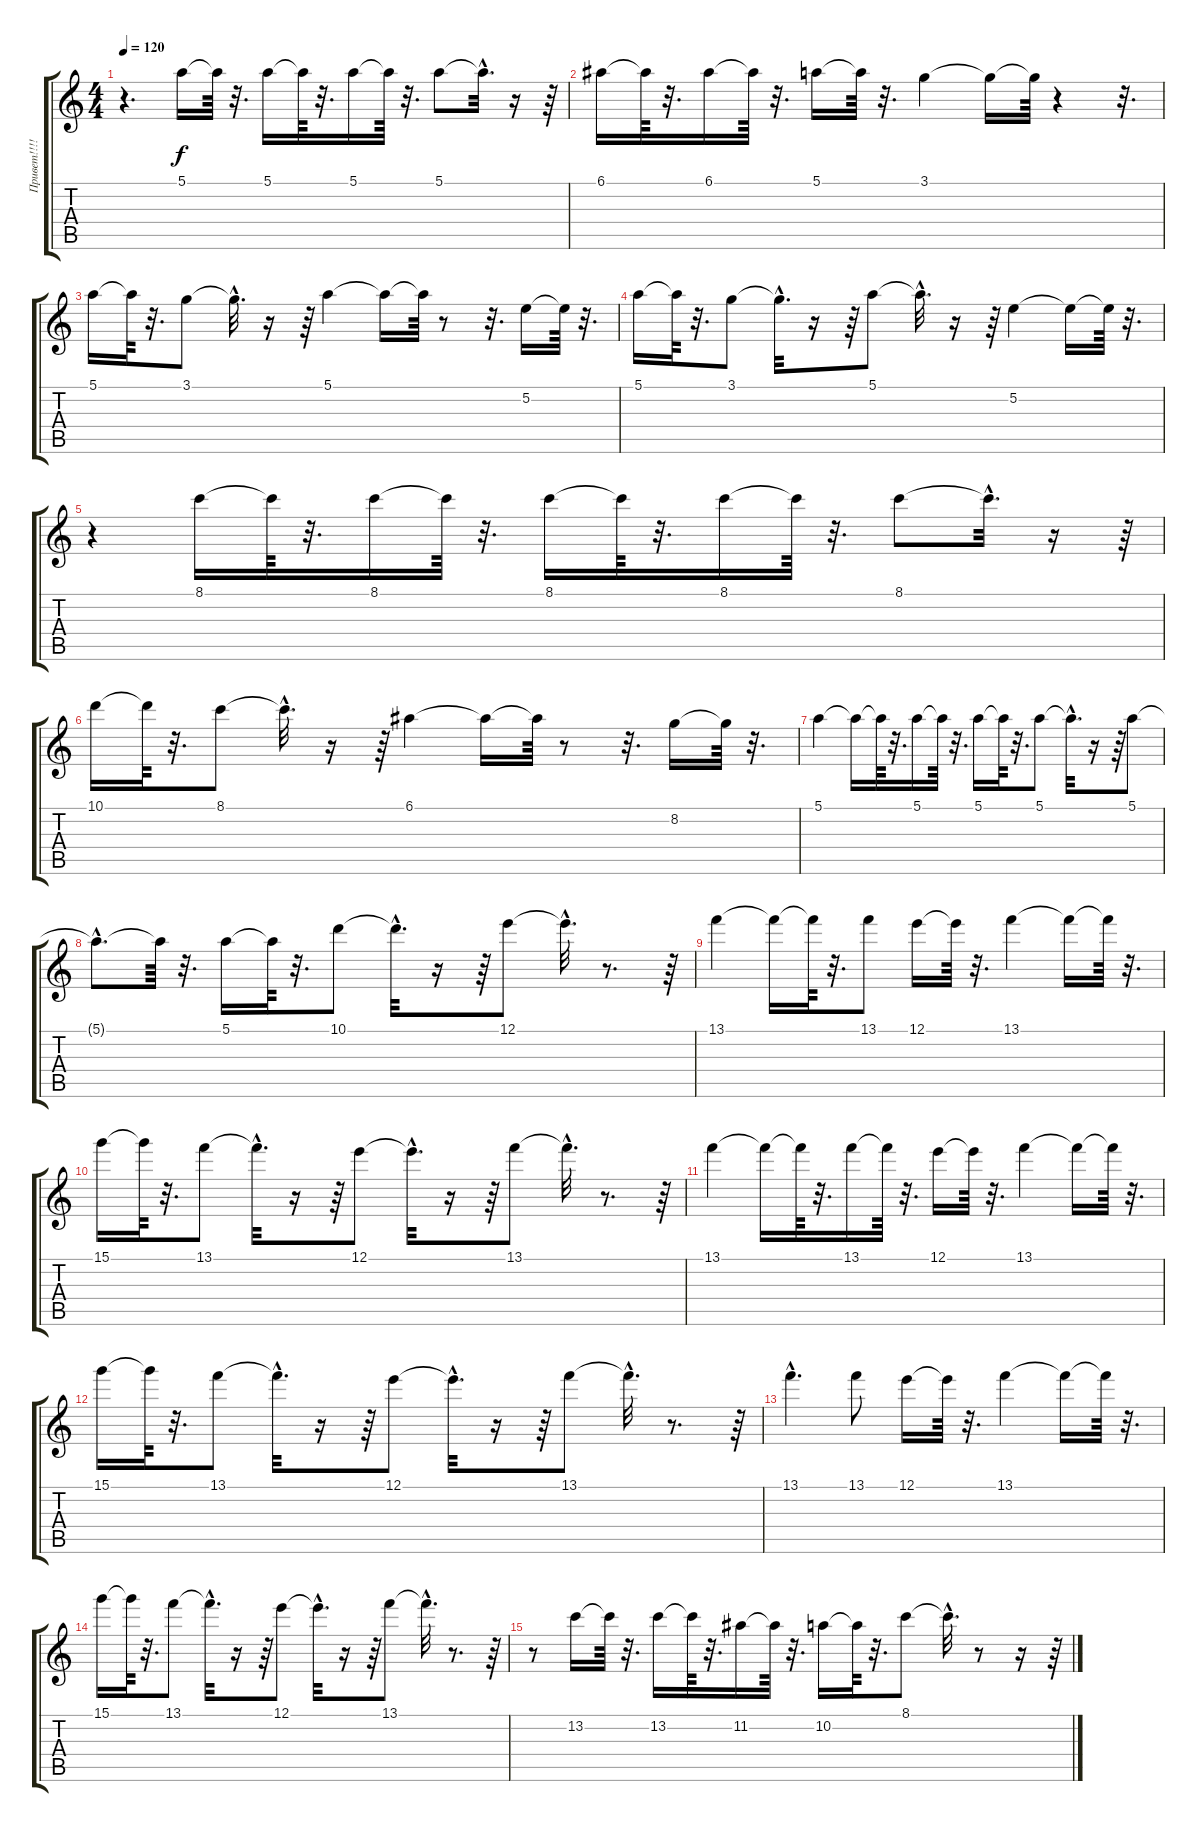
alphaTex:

\track ("Привет!!!!!" "Привет!!!!") {instrument acousticguitarnylon}
\staff {score tabs}
\tuning (E4 B3 G3 D3 A2 E2) {hide}
\ts (4 4)
\tempo 120
\clef g2
\ks c
r.4{d dy f instrument acousticguitarnylon} 5.1.16 5.1{t}.64 r.32{d} 5.1.16 5.1{t}.64 r.32{d} 5.1.16 5.1{t}.64 r.32{d} 5.1.8 5.1{hac t}.32{d} r.16 r.64 |
6.1.16 6.1{t}.64 r.32{d} 6.1.16 6.1{t}.64 r.32{d} 5.1.16 5.1{t}.64 r.32{d} 3.1.4 3.1{t}.16 3.1{t}.64 r.4 r.32{d} |
5.1.16 5.1{t}.64 r.32{d} 3.1.8 3.1{hac t}.32{d} r.16 r.64 5.1.4 5.1{t}.16 5.1{t}.64 r.8 r.32{d} 5.2.16 5.2{t}.64 r.32{d} |
5.1.16 5.1{t}.64 r.32{d} 3.1.8 3.1{hac t}.32{d} r.16 r.64 5.1.8 5.1{hac t}.32{d} r.16 r.64 5.2.4 5.2{t}.16 5.2{t}.64 r.32{d} |
r.4 8.1.16 8.1{t}.64 r.32{d} 8.1.16 8.1{t}.64 r.32{d} 8.1.16 8.1{t}.64 r.32{d} 8.1.16 8.1{t}.64 r.32{d} 8.1.8 8.1{hac t}.32{d} r.16 r.64 |
10.1.16 10.1{t}.64 r.32{d} 8.1.8 8.1{hac t}.32{d} r.16 r.64 6.1.4 6.1{t}.16 6.1{t}.64 r.8 r.32{d} 8.2.16 8.2{t}.64 r.32{d} |
5.1.4 5.1{t}.16 5.1{t}.64 r.32{d} 5.1.16 5.1{t}.64 r.32{d} 5.1.16 5.1{t}.64 r.32{d} 5.1.8 5.1{hac t}.32{d} r.16 r.64 5.1.8 |
5.1{hac t}.8{d} 5.1{t}.64 r.32{d} 5.1.16 5.1{t}.64 r.32{d} 10.1.8 10.1{hac t}.32{d} r.16 r.64 12.1.8 12.1{hac t}.32{d} r.8{d} r.64 |
13.1.4 13.1{t}.16 13.1{t}.64 r.32{d} 13.1.8 12.1.16 12.1{t}.64 r.32{d} 13.1.4 13.1{t}.16 13.1{t}.64 r.32{d} |
15.1.16 15.1{t}.64 r.32{d} 13.1.8 13.1{hac t}.32{d} r.16 r.64 12.1.8 12.1{hac t}.32{d} r.16 r.64 13.1.8 13.1{hac t}.32{d} r.8{d} r.64 |
13.1.4 13.1{t}.16 13.1{t}.64 r.32{d} 13.1.16 13.1{t}.64 r.32{d} 12.1.16 12.1{t}.64 r.32{d} 13.1.4 13.1{t}.16 13.1{t}.64 r.32{d} |
15.1.16 15.1{t}.64 r.32{d} 13.1.8 13.1{hac t}.32{d} r.16 r.64 12.1.8 12.1{hac t}.32{d} r.16 r.64 13.1.8 13.1{hac t}.32{d} r.8{d} r.64 |
13.1{hac}.4{d} 13.1.8 12.1.16 12.1{t}.64 r.32{d} 13.1.4 13.1{t}.16 13.1{t}.64 r.32{d} |
15.1.16 15.1{t}.64 r.32{d} 13.1.8 13.1{hac t}.32{d} r.16 r.64 12.1.8 12.1{hac t}.32{d} r.16 r.64 13.1.8 13.1{hac t}.32{d} r.8{d} r.64 |
r.8 13.2.16 13.2{t}.64 r.32{d} 13.2.16 13.2{t}.64 r.32{d} 11.2.16 11.2{t}.64 r.32{d} 10.2.16 10.2{t}.64 r.32{d} 8.1.8 8.1{hac t}.32{d} r.8 r.16 r.64
